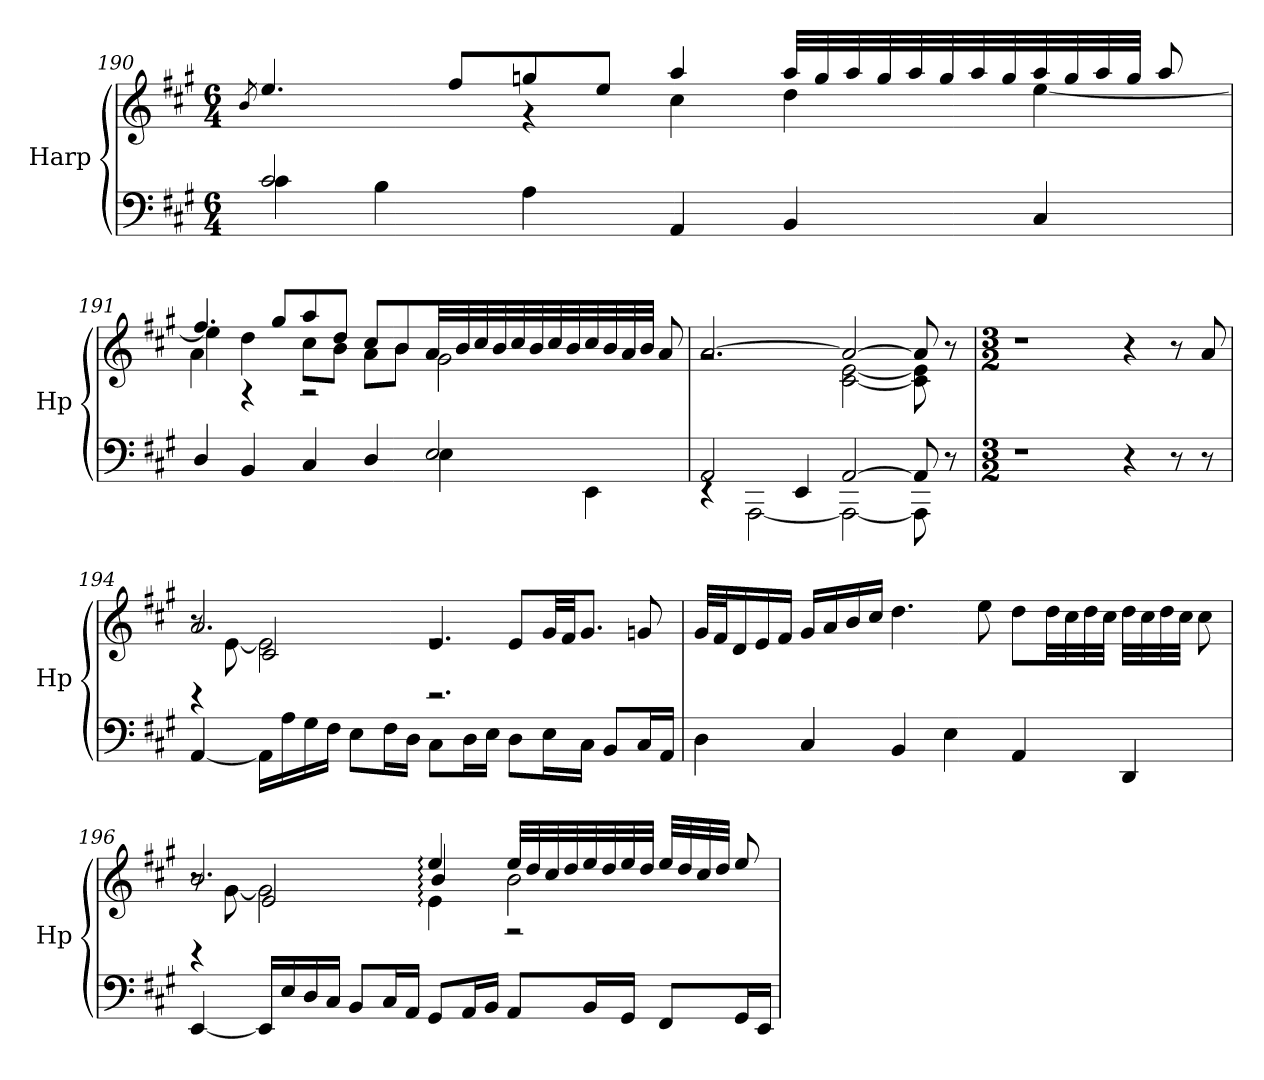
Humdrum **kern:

**kern	**kern
*part1	*part1
*staff2	*staff1
*I"Harp	*
*I'Hp	*
!!LO:LB:g=z
*clefF4	*clefG2
*k[f#c#g#]	*k[f#c#g#]
*M6/4	*M6/4
=190	=190
.	8qb/
*^	*^
2c#/	4c#\	4.ee/	2ryy
.	4B\	.	.
.	.	8ff#/L	.
1ryy	4A\	8ggn/	4r
.	.	8ee/J	.
.	4AA/	4aa/	4cc#\
.	4BB/	32aa/LLL	4dd\
.	.	32gg/	.
.	.	32aa/	.
.	.	32gg/	.
.	.	32aa/	.
.	.	32gg/	.
.	.	32aa/	.
.	.	32gg/	.
.	4C#/	32aa/	[4ee\
.	.	32gg/	.
.	.	32aa/	.
.	.	32gg/JJJ	.
.	.	8aa/	.
!!LO:LB:g=z
=191	=191	=191	=191
*	*	*	*^
4D/	4ryy	4.ff#/	4ee\]	4a\
4BB/	4rb	.	4dd\	1ryy
.	.	8gg#/L	.	.
4C#/	2rb	8aa/	8cc#\L	.
.	.	8dd/J	8b\J	.
4D/	.	8cc#/L	8a\L	.
.	.	8b/	8b\J	.
2E/	4E\	32a/LL	2g#\	.
.	.	32b/	.	.
.	.	32cc#/	.	.
.	.	32b/	.	.
.	.	32cc#/	.	.
.	.	32b/	.	.
.	.	32cc#/	.	.
.	.	32b/	.	.
.	4EE\	32cc#/	.	4ryy
.	.	32b/	.	.
.	.	32a/	.	.
.	.	32b/JJJ	.	.
.	.	8a/	.	.
*	*	*	*v	*v
=192	=192	=192	=192
2AA/	4rEE	[2.a/	2.rg
.	[2AAA\	.	.
4EE/	.	.	.
[2AA/	2AAA\_	2a/_	[2c#\ [2e\
8AA/]	8AAA\]	8a/]	8c#\] 8e\]
8r	8ryy	8r	8ryy
*v	*v	*	*
*	*v	*v
!!LO:PB:g=z
=193	=193
*M3/2	*M3/2
*^	*^
!	!	!LO:TX:a:t=Double I	!
*v	*v	*	*
*	*v	*v
1r	1r
4r	4r
8r	8r
8r	8a/
=194	=194
*	*^
*	*	*^
[4AA/	2.a/	8r	4rBB
.	.	[8e\	.
16AA\LL]	.	2e\]	2c#/
16A\	.	.	.
16G#\	.	.	.
16F#\JJ	.	.	.
8E\L	.	.	.
16F#\L	.	.	.
16D\JJ	.	.	.
8C#\L	4e/	2.re	2.rBB
16D\L	.	.	.
16E\JJ	.	.	.
8D\L	8e/L	.	.
16E\L	32g#/LL	.	.
.	32f#/JJ	.	.
16C#\JJ	8.g#/J	.	.
8BB/L	.	.	.
16C#/L	8gn/	.	.
16AA/JJ	.	.	.
*	*v	*v	*v
!!LO:LB:g=z
=195	=195
4D\	32g#/LLL
.	32f#/J
.	16d/
.	16e/
.	16f#/JJ
4C#/	16g#/LL
.	16a/
.	16b/
.	16cc#/JJ
4BB/	4.dd\
4E\	.
.	8ee\
4AA/	8dd\L
.	32dd\LL
.	32cc#\
.	32dd\
.	32cc#\JJJ
4DD/	32dd\LLL
.	32cc#\
.	32dd\
.	32cc#\JJJ
.	8cc#\
!!LO:LB:g=z
=196	=196
*	*^
*	*	*^
[4EE/	2.b/	8r	4rBB
.	.	[8g#\	.
16EE/LL]	.	2g#\]	2e/
16E/	.	.	.
16D/	.	.	.
16C#/JJ	.	.	.
8BB/L	.	.	.
16C#/L	.	.	.
16AA/JJ	.	.	.
8GG#/L	4ee:/	4b:/	4e:\
16AA/L	.	.	.
16BB/JJ	.	.	.
8AA/L	32ee/LLL	2b\	2rF
.	32dd/	.	.
.	32cc#/	.	.
.	32dd/	.	.
16BB/L	32ee/	.	.
.	32dd/	.	.
16GG#/JJ	32ee/	.	.
.	32dd/JJJ	.	.
8FF#/L	32ee/LLL	.	.
.	32dd/	.	.
.	32cc#/	.	.
.	32dd/JJJ	.	.
16GG#/L	8ee/	.	.
16EE/JJ	.	.	.
*	*v	*v	*v
=	=
*-	*-
